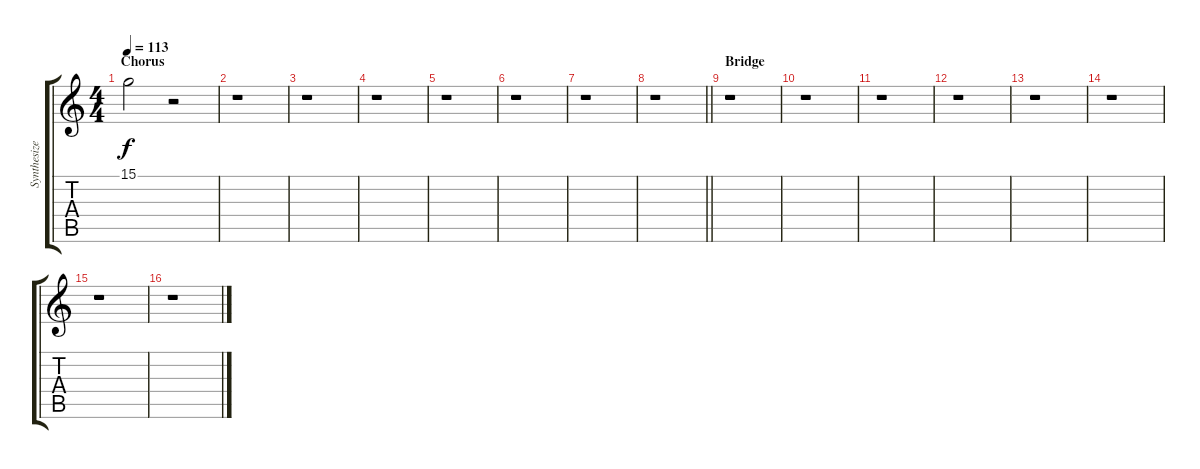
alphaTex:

\track ("Synthesizer" "Synthesize") {instrument synthstrings1}
\staff {score tabs}
\tuning (E4 B3 G3 D3 A2 E2) {hide}
\ts (4 4)
\section ("" "Chorus")
\tempo 113
\clef g2
\ks c
15.1.2{dy f volume 0} r.2 |
r.1 |
r.1 |
r.1 |
r.1 |
r.1 |
r.1 |
\barLineRight lightlight
r.1 |
\section ("" "Bridge")
r.1 |
r.1 |
r.1 |
r.1 |
r.1 |
r.1 |
r.1 |
r.1
